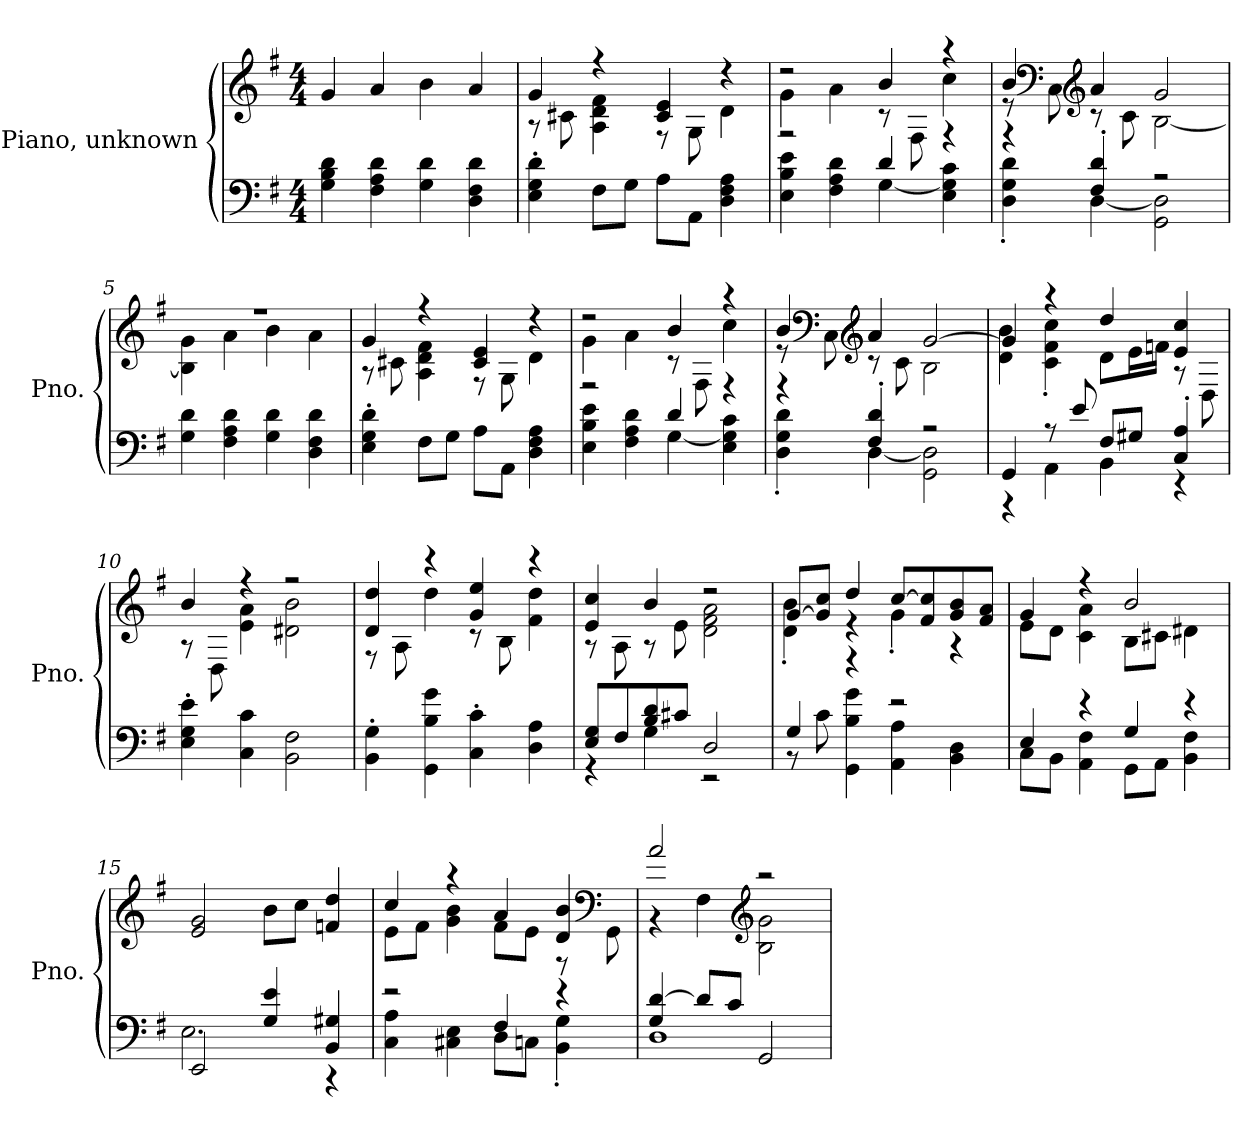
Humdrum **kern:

**kern	**kern
*part1	*part1
*staff2	*staff1
*I"Piano, unknown	*
*I'Pno.	*
*clefF4	*clefG2
*k[f#]	*k[f#]
*M4/4	*M4/4
*MM120	*MM120
=1	=1
4G\ 4B\ 4d\	4g/
4F#\ 4A\ 4d\	4a/
4G\ 4d\	4b\
4D\ 4F#\ 4d\	4a/
=2	=2
*	*^
4E\' 4G\' 4d\'	4g/	8r
.	.	8c#X\
8F#\L	4r	4A\ 4d\ 4f#\
8G\J	.	.
8A\L	4c#/ 4e/	8r
8AA\J	.	8G\
4D\ 4F#\ 4A\	4r	4d\
=3	=3	=3
*^	*	*
2r	4E\ 4B\ 4e\	2r	4g\
.	4F#\ 4A\ 4d\	.	4a\
4d/	[4G\	4b/	8r
.	.	.	8F#\
4r	4E\ 4G\] 4c\	4r	4cc\
=4	=4	=4	=4
4r	4D\' 4G\' 4d\'	4b/	8r
*	*	*clefF4	*
.	.	.	8C\
*	*	*clefG2	*
4F#/' 4d/'	[4D\	4a/	8r
.	.	.	8c\
2r	2GG\ 2D\]	2g/	[2B\
*v	*v	*	*
=5	=5	=5
4G\ 4d\	1r	4B\] 4g\
4F#\ 4A\ 4d\	.	4a\
4G\ 4d\	.	4b\
4D\ 4F#\ 4d\	.	4a\
!!LO:LB:g=z	!!
=6	=6	=6
4E\' 4G\' 4d\'	4g/	8r
.	.	8c#X\
8F#\L	4r	4A\ 4d\ 4f#\
8G\J	.	.
8A\L	4c#/ 4e/	8r
8AA\J	.	8G\
4D\ 4F#\ 4A\	4r	4d\
=7	=7	=7
*^	*	*
2r	4E\ 4B\ 4e\	2r	4g\
.	4F#\ 4A\ 4d\	.	4a\
4d/	[4G\	4b/	8r
.	.	.	8F#\
4r	4E\ 4G\] 4c\	4r	4cc\
=8	=8	=8	=8
4r	4D\' 4G\' 4d\'	4b/	8r
*	*	*clefF4	*
.	.	.	8C\
*	*	*clefG2	*
4F#/' 4d/'	[4D\	4a/	8r
.	.	.	8c\
2r	2GG\ 2D\]	[2g/	2B\
=9	=9	=9	=9
4GG/	4r	4g/]	4d\ 4b\
8r	4AA\	4r	4c\' 4f#\' 4cc\'
8e/	.	.	.
8F#/L	4BB\	4dd/	8d\L
8G#X/J	.	.	16e\L
.	.	.	16fn\JJ
4C/' 4A/'	4r	4e/ 4cc/	8r
.	.	.	8D\
*v	*v	*	*
=10	=10	=10
4E\' 4G\' 4e\'	4b/	8r
.	.	8D\
4C\ 4c\	4r	4e\ 4a\
2BB\ 2F#\	2r	2d#X\ 2b\
!!LO:LB:g=z	!!
=11	=11	=11
4BB\' 4G\'	4d/ 4dd/	8r
.	.	8A\
4GG\ 4B\ 4g\	4r	4dd\
4C\' 4c\'	4g/ 4ee/	8r
.	.	8B\
4D\ 4A\	4r	4f#\ 4dd\
=12	=12	=12
*^	*	*
8E/ 8G/L	4r	4e/ 4cc/	8r
8F#/	.	.	8A\
8B/ 8d/	4G\	4b/	8r
8c#X/J	.	.	8e\
2D/	2r	2r	2d\ 2f#\ 2a\
=13	=13	=13	=13
4G/	8r	[8g/L	4d\' 4b\'
.	8c\	8g/] 8cc/J	.
4r	4GG\ 4B\ 4g\	4dd/	4r
2r	4AA\ 4A\	[8cc/L	4g'\
.	.	8f#/ 8cc/]	.
.	4BB\ 4D\	8g/ 8b/	4r
.	.	8f#/ 8a/J	.
=14	=14	=14	=14
4E/	8C\L	4g/	8e\L
.	8BB\J	.	8d\J
4r	4AA\ 4F#\	4r	4c\ 4a\
4G/	8GG\L	2b/	8B\L
.	8AA\J	.	8c#X\J
4r	4BB\ 4F#\	.	4d#X\
*	*	*v	*v
=15	=15	=15
2EE/	2.E\	2e/ 2g/
4G/ 4e/	.	8b\L
.	.	8cc\J
4BB/ 4G#X/	4r	4fn/ 4dd/
!!LO:LB:g=z
=16	=16	=16
*	*	*^
2r	4C\ 4A\	4cc/	8e\L
.	.	.	8f#\J
.	4C#X\ 4E\	4r	4g\ 4b\
4F#/	8D\L	4a/	8f#\L
.	8Cn\J	.	8e\J
4r	4BB\' 4G\'	4d/ 4b/	8r
*	*	*clefF4	*
.	.	.	8GG\
=17	=17	=17	=17
4G/ [4d/	1D	2a/	4r
8d/L]	.	.	4F#\
8c/J	.	.	.
*	*	*clefG2	*
2GG/	.	2r	2B\ 2g\
*v	*v	*	*
*	*v	*v
=	=
*-	*-
